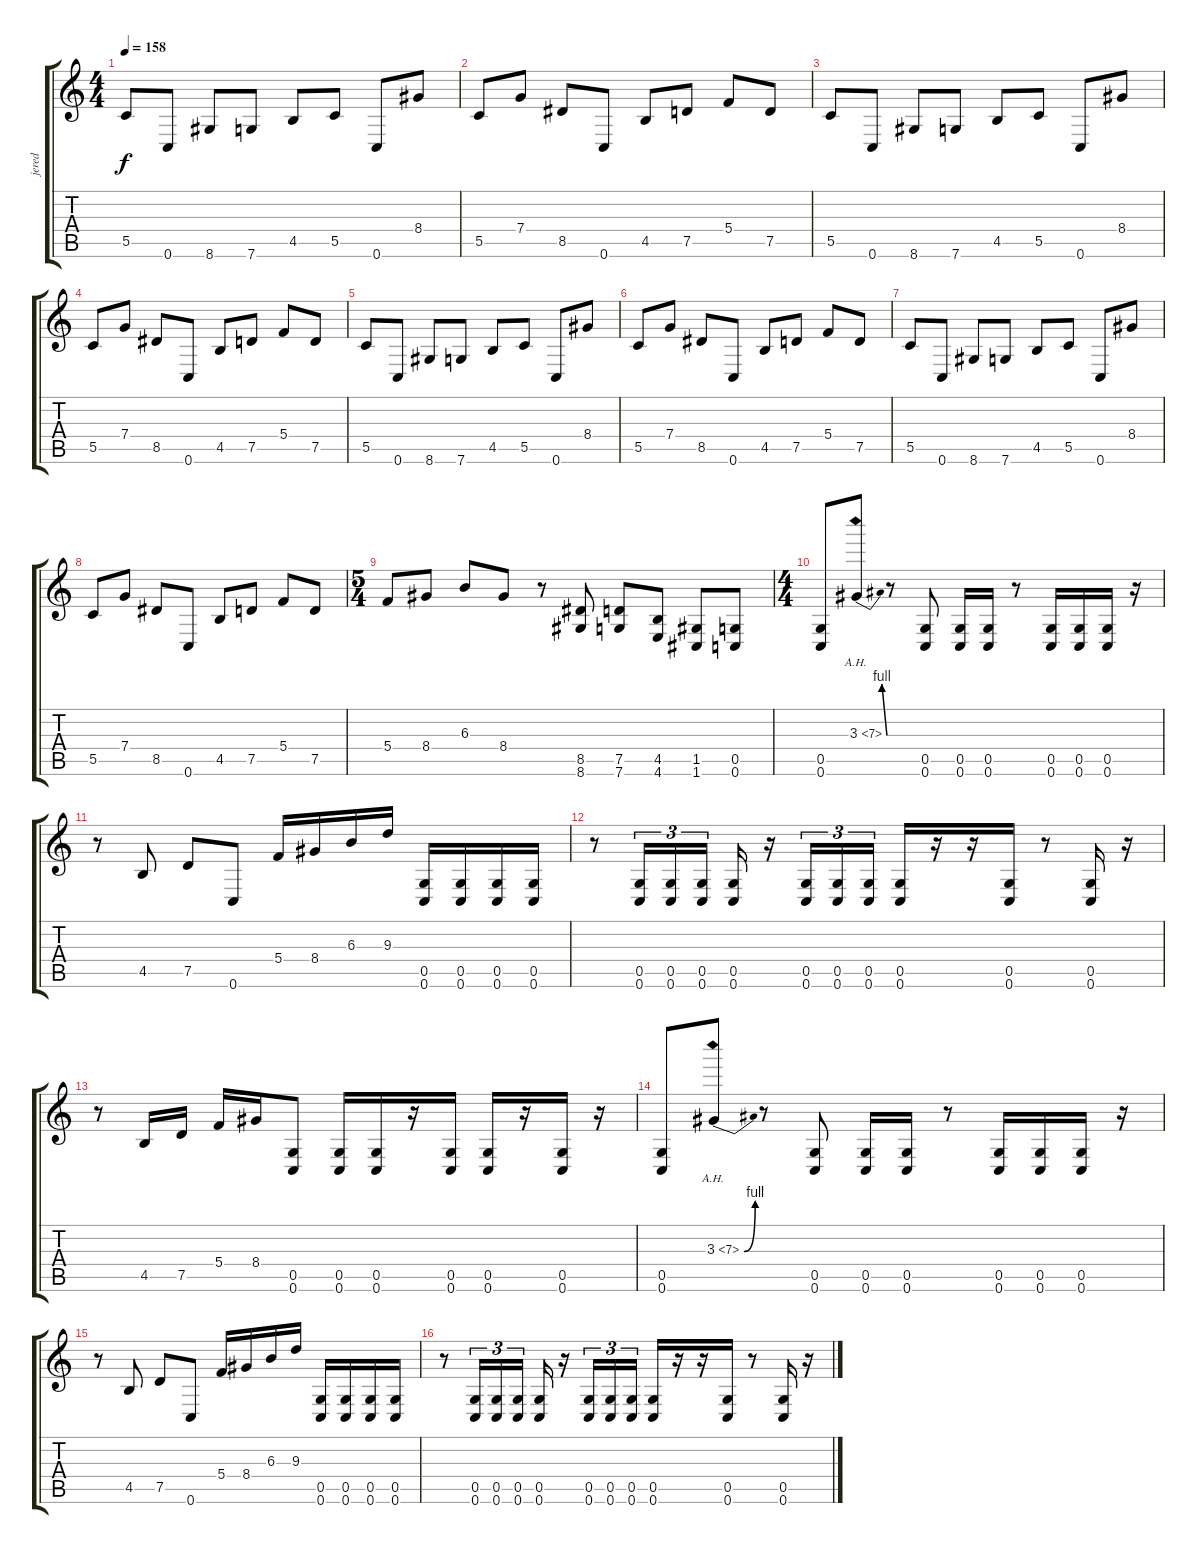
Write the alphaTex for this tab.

\track ("jered" "jered") {instrument distortionguitar bank 255}
\staff {score tabs}
\tuning (D4 A3 F3 C3 G2 C2) {hide}
\ts (4 4)
\tempo 158
\clef g2
\ks c
5.5.8{dy f} 0.6.8 8.6.8 7.6.8 4.5.8 5.5.8 0.6.8 8.4.8 |
5.5.8 7.4.8 8.5.8 0.6.8 4.5.8 7.5.8 5.4.8 7.5.8 |
5.5.8 0.6.8 8.6.8 7.6.8 4.5.8 5.5.8 0.6.8 8.4.8 |
5.5.8 7.4.8 8.5.8 0.6.8 4.5.8 7.5.8 5.4.8 7.5.8 |
5.5.8 0.6.8 8.6.8 7.6.8 4.5.8 5.5.8 0.6.8 8.4.8 |
5.5.8 7.4.8 8.5.8 0.6.8 4.5.8 7.5.8 5.4.8 7.5.8 |
5.5.8 0.6.8 8.6.8 7.6.8 4.5.8 5.5.8 0.6.8 8.4.8 |
5.5.8 7.4.8 8.5.8 0.6.8 4.5.8 7.5.8 5.4.8 7.5.8 |
\ts (5 4)
5.4.8 8.4.8 6.3.8 8.4.8 r.8 (8.5 8.6).8 (7.5 7.6).8 (4.5 4.6).8 (1.5 1.6).8 (0.5 0.6).8 |
\ts (4 4)
(0.5 0.6).8 3.3{be (bend 0 0 60 4) ah 4}.8 r.8 (0.5 0.6).8 (0.5 0.6).16 (0.5 0.6).16 r.8 (0.5 0.6).16 (0.5 0.6).16 (0.5 0.6).16 r.16 |
r.8 4.5.8 7.5.8 0.6.8 5.4.16 8.4.16 6.3.16 9.3.16 (0.5 0.6).16 (0.5 0.6).16 (0.5 0.6).16 (0.5 0.6).16 |
r.8 (0.5 0.6).16{tu (3 2)} (0.5 0.6).16{tu (3 2)} (0.5 0.6).16{tu (3 2)} (0.5 0.6).16 r.16 (0.5 0.6).16{tu (3 2)} (0.5 0.6).16{tu (3 2)} (0.5 0.6).16{tu (3 2)} (0.5 0.6).16 r.16 r.16 (0.5 0.6).16 r.8 (0.5 0.6).16 r.16 |
r.8 4.5.16 7.5.16 5.4.16 8.4.16 (0.5 0.6).8 (0.5 0.6).16 (0.5 0.6).16 r.16 (0.5 0.6).16 (0.5 0.6).16 r.16 (0.5 0.6).16 r.16 |
(0.5 0.6).8 3.3{be (bend 0 0 60 4) ah 4}.8 r.8 (0.5 0.6).8 (0.5 0.6).16 (0.5 0.6).16 r.8 (0.5 0.6).16 (0.5 0.6).16 (0.5 0.6).16 r.16 |
r.8 4.5.8 7.5.8 0.6.8 5.4.16 8.4.16 6.3.16 9.3.16 (0.5 0.6).16 (0.5 0.6).16 (0.5 0.6).16 (0.5 0.6).16 |
r.8 (0.5 0.6).16{tu (3 2)} (0.5 0.6).16{tu (3 2)} (0.5 0.6).16{tu (3 2)} (0.5 0.6).16 r.16 (0.5 0.6).16{tu (3 2)} (0.5 0.6).16{tu (3 2)} (0.5 0.6).16{tu (3 2)} (0.5 0.6).16 r.16 r.16 (0.5 0.6).16 r.8 (0.5 0.6).16 r.16
